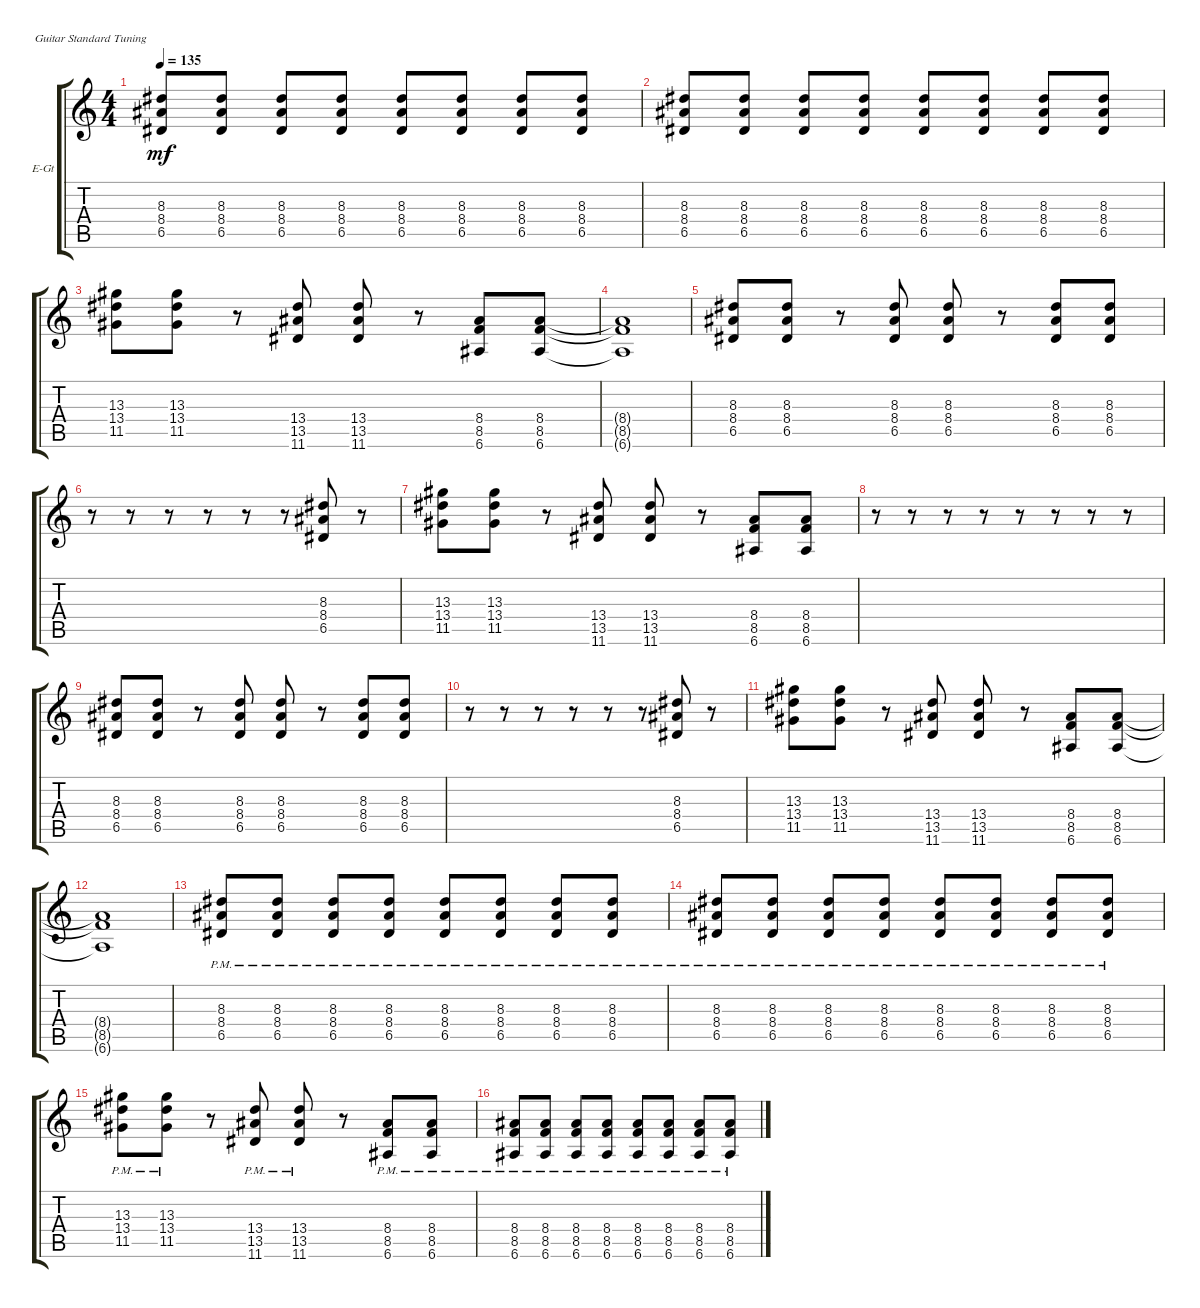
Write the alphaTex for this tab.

\defaultSystemsLayout 4
\bracketExtendMode groupsimilarinstruments
\firstSystemTrackNameOrientation horizontal
\otherSystemsTrackNameOrientation horizontal
\track ("Electric Guitar" "E-Gt") {instrument distortionguitar}
\staff {score tabs}
\tuning (E4 B3 G3 D3 A2 E2)
\ts (4 4)
\tempo 135
\clef g2
\ks c
(8.3 8.4 6.5).8{dy mf} (8.3 8.4 6.5).8 (8.3 8.4 6.5).8 (8.3 8.4 6.5).8 (8.3 8.4 6.5).8 (8.3 8.4 6.5).8 (8.3 8.4 6.5).8 (8.3 8.4 6.5).8 |
(8.3 8.4 6.5).8 (8.3 8.4 6.5).8 (8.3 8.4 6.5).8 (8.3 8.4 6.5).8 (8.3 8.4 6.5).8 (8.3 8.4 6.5).8 (8.3 8.4 6.5).8 (8.3 8.4 6.5).8 |
(13.3 13.4 11.5).8 (13.3 13.4 11.5).8 r.8 (13.4 13.5 11.6).8 (13.4 13.5 11.6).8 r.8 (8.4 8.5 6.6).8 (8.4 8.5 6.6).8 |
(8.4{t} 8.5{t} 6.6{t}).1 |
(8.3 8.4 6.5).8 (8.3 8.4 6.5).8 r.8 (8.3 8.4 6.5).8 (8.3 8.4 6.5).8 r.8 (8.3 8.4 6.5).8 (8.3 8.4 6.5).8 |
r.8 r.8 r.8 r.8 r.8 r.8 (8.3 8.4 6.5).8 r.8 |
(13.3 13.4 11.5).8 (13.3 13.4 11.5).8 r.8 (13.4 13.5 11.6).8 (13.4 13.5 11.6).8 r.8 (8.4 8.5 6.6).8 (8.5 8.4 6.6).8 |
r.8 r.8 r.8 r.8 r.8 r.8 r.8 r.8 |
(8.3 8.4 6.5).8 (8.3 8.4 6.5).8 r.8 (8.3 8.4 6.5).8 (8.3 8.4 6.5).8 r.8 (8.3 8.4 6.5).8 (8.3 8.4 6.5).8 |
r.8 r.8 r.8 r.8 r.8 r.8 (8.3 8.4 6.5).8 r.8 |
(13.3 13.4 11.5).8 (13.3 13.4 11.5).8 r.8 (13.4 13.5 11.6).8 (13.4 13.5 11.6).8 r.8 (8.4 8.5 6.6).8 (8.5 8.4 6.6).8 |
(8.5{t} 8.4{t} 6.6{t}).1 |
(8.3{pm} 8.4{pm} 6.5{pm}).8 (8.3{pm} 8.4{pm} 6.5{pm}).8 (8.3{pm} 8.4{pm} 6.5{pm}).8 (8.3{pm} 8.4{pm} 6.5{pm}).8 (8.3{pm} 8.4{pm} 6.5{pm}).8 (8.3{pm} 8.4{pm} 6.5{pm}).8 (8.3{pm} 8.4{pm} 6.5{pm}).8 (8.3{pm} 8.4{pm} 6.5{pm}).8 |
(8.3{pm} 8.4{pm} 6.5{pm}).8 (8.3{pm} 8.4{pm} 6.5{pm}).8 (8.3{pm} 8.4{pm} 6.5{pm}).8 (8.3{pm} 8.4{pm} 6.5{pm}).8 (8.3{pm} 8.4{pm} 6.5{pm}).8 (8.3{pm} 8.4{pm} 6.5{pm}).8 (8.3{pm} 8.4{pm} 6.5{pm}).8 (8.3{pm} 8.4{pm} 6.5{pm}).8 |
(13.3{pm} 13.4{pm} 11.5{pm}).8 (13.3{pm} 13.4{pm} 11.5{pm}).8 r.8 (13.4{pm} 13.5{pm} 11.6{pm}).8 (13.4{pm} 13.5{pm} 11.6{pm}).8 r.8 (8.4{pm} 8.5{pm} 6.6{pm}).8 (8.4{pm} 8.5{pm} 6.6{pm}).8 |
(8.4{pm} 8.5{pm} 6.6{pm}).8 (8.4{pm} 8.5{pm} 6.6{pm}).8 (8.4{pm} 8.5{pm} 6.6{pm}).8 (8.4{pm} 8.5{pm} 6.6{pm}).8 (8.4{pm} 8.5{pm} 6.6{pm}).8 (8.4{pm} 8.5{pm} 6.6{pm}).8 (8.4{pm} 8.5{pm} 6.6{pm}).8 (8.4{pm} 8.5{pm} 6.6{pm}).8
